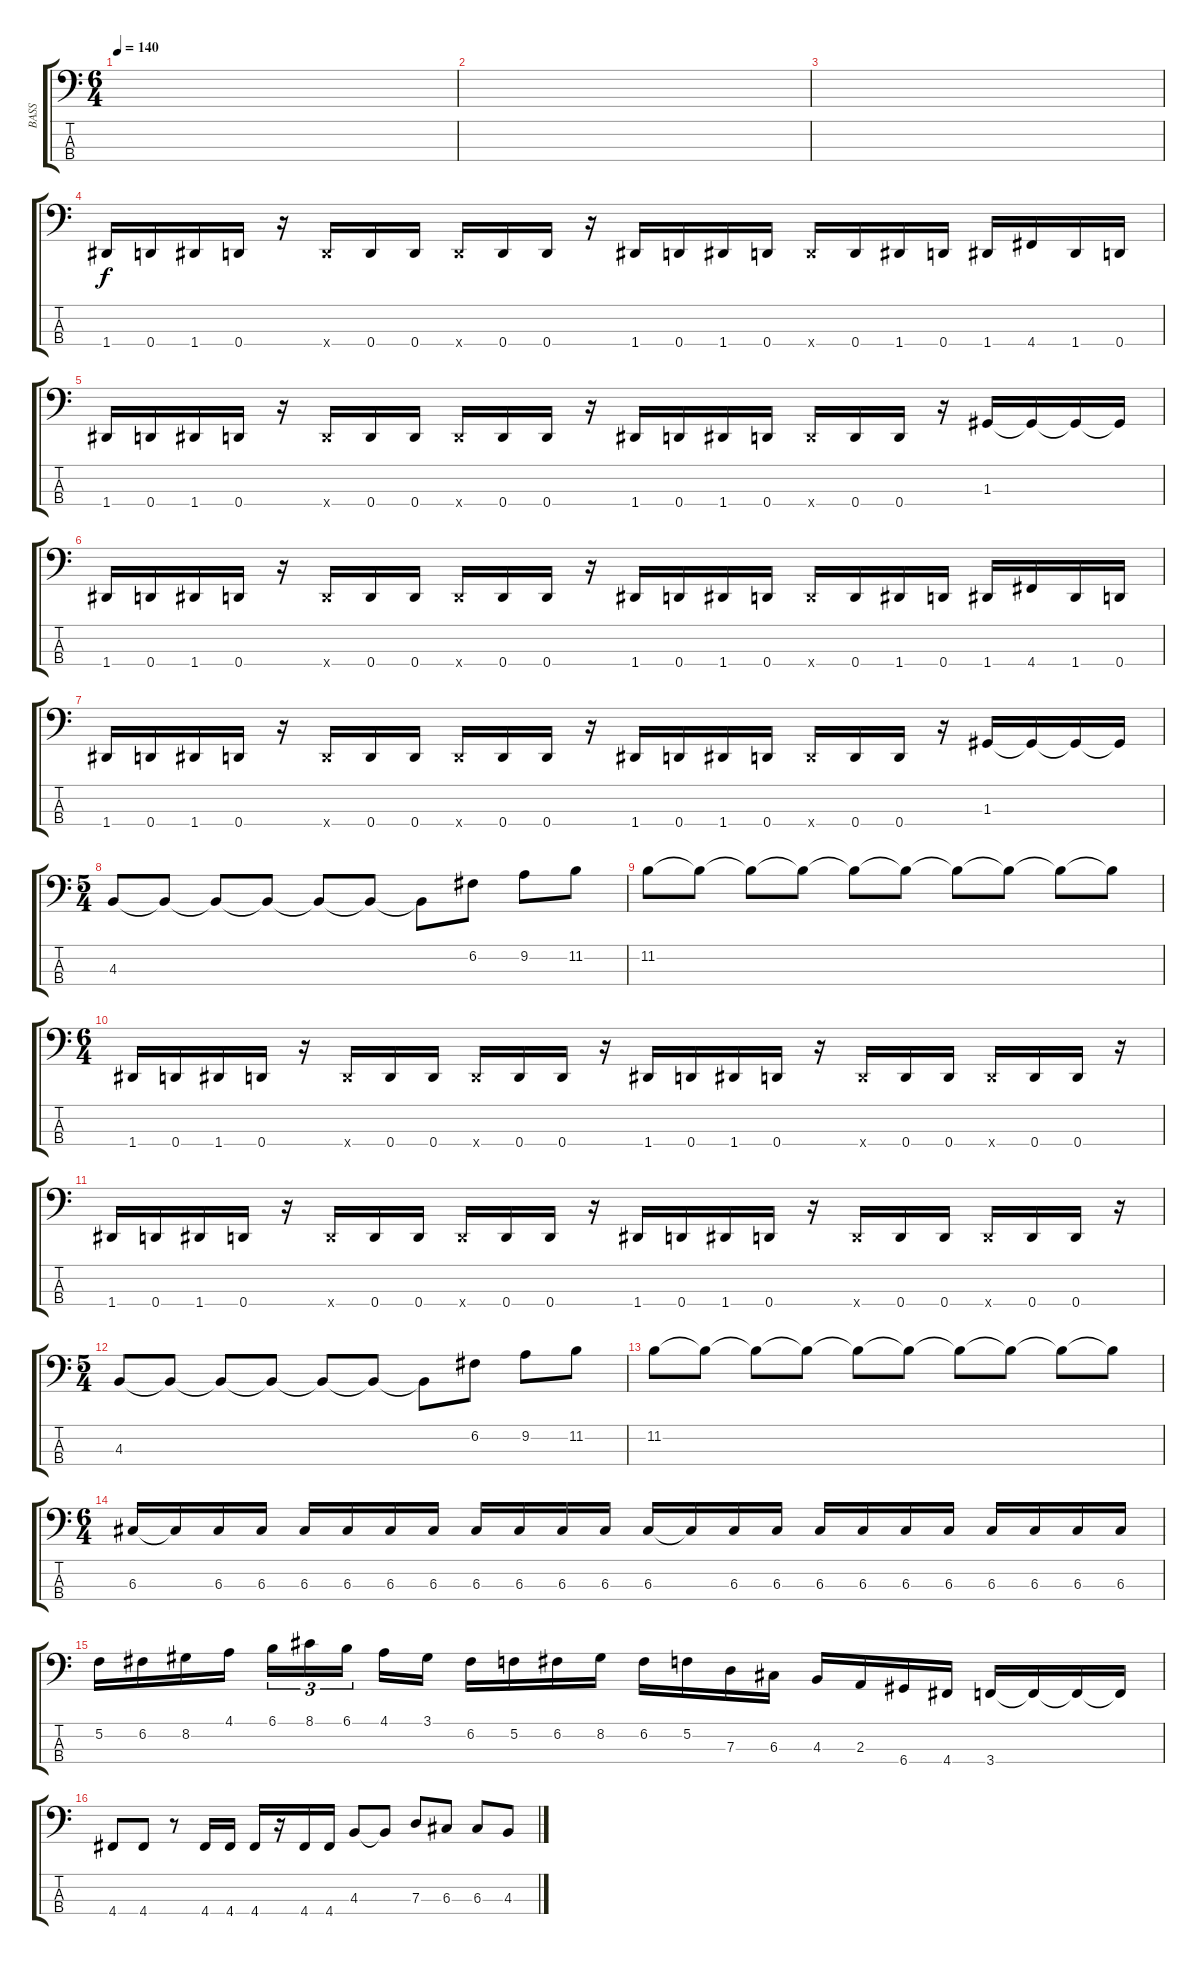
\track ("BASS" "BASS") {instrument electricbassfinger}
\staff {score tabs}
\tuning (F2 C2 G1 D1) {hide}
\ts (6 4)
\tempo 140
\clef f4
\ks c
|
|
|
1.4.16 0.4.16 1.4.16 0.4.16 r.16 0.4{x}.16 0.4.16 0.4.16 0.4{x}.16 0.4.16 0.4.16 r.16 1.4.16 0.4.16 1.4.16 0.4.16 0.4{x}.16 0.4.16 1.4.16 0.4.16 1.4.16 4.4.16 1.4.16 0.4.16 |
1.4.16 0.4.16 1.4.16 0.4.16 r.16 0.4{x}.16 0.4.16 0.4.16 0.4{x}.16 0.4.16 0.4.16 r.16 1.4.16 0.4.16 1.4.16 0.4.16 0.4{x}.16 0.4.16 0.4.16 r.16 1.3.16 1.3{t}.16 1.3{t}.16 1.3{t}.16 |
1.4.16 0.4.16 1.4.16 0.4.16 r.16 0.4{x}.16 0.4.16 0.4.16 0.4{x}.16 0.4.16 0.4.16 r.16 1.4.16 0.4.16 1.4.16 0.4.16 0.4{x}.16 0.4.16 1.4.16 0.4.16 1.4.16 4.4.16 1.4.16 0.4.16 |
1.4.16 0.4.16 1.4.16 0.4.16 r.16 0.4{x}.16 0.4.16 0.4.16 0.4{x}.16 0.4.16 0.4.16 r.16 1.4.16 0.4.16 1.4.16 0.4.16 0.4{x}.16 0.4.16 0.4.16 r.16 1.3.16 1.3{t}.16 1.3{t}.16 1.3{t}.16 |
\ts (5 4)
4.3.8 4.3{t}.8 4.3{t}.8 4.3{t}.8 4.3{t}.8 4.3{t}.8 4.3{t}.8 6.2.8 9.2.8 11.2.8 |
11.2.8 11.2{t}.8 11.2{t}.8 11.2{t}.8 11.2{t}.8 11.2{t}.8 11.2{t}.8 11.2{t}.8 11.2{t}.8 11.2{t}.8 |
\ts (6 4)
1.4.16 0.4.16 1.4.16 0.4.16 r.16 0.4{x}.16 0.4.16 0.4.16 0.4{x}.16 0.4.16 0.4.16 r.16 1.4.16 0.4.16 1.4.16 0.4.16 r.16 0.4{x}.16 0.4.16 0.4.16 0.4{x}.16 0.4.16 0.4.16 r.16 |
1.4.16 0.4.16 1.4.16 0.4.16 r.16 0.4{x}.16 0.4.16 0.4.16 0.4{x}.16 0.4.16 0.4.16 r.16 1.4.16 0.4.16 1.4.16 0.4.16 r.16 0.4{x}.16 0.4.16 0.4.16 0.4{x}.16 0.4.16 0.4.16 r.16 |
\ts (5 4)
4.3.8 4.3{t}.8 4.3{t}.8 4.3{t}.8 4.3{t}.8 4.3{t}.8 4.3{t}.8 6.2.8 9.2.8 11.2.8 |
11.2.8 11.2{t}.8 11.2{t}.8 11.2{t}.8 11.2{t}.8 11.2{t}.8 11.2{t}.8 11.2{t}.8 11.2{t}.8 11.2{t}.8 |
\ts (6 4)
6.3.16 6.3{t}.16 6.3.16 6.3.16 6.3.16 6.3.16 6.3.16 6.3.16 6.3.16 6.3.16 6.3.16 6.3.16 6.3.16 6.3{t}.16 6.3.16 6.3.16 6.3.16 6.3.16 6.3.16 6.3.16 6.3.16 6.3.16 6.3.16 6.3.16 |
5.2.16 6.2.16 8.2.16 4.1.16 6.1.16{tu (3 2)} 8.1.16{tu (3 2)} 6.1.16{tu (3 2)} 4.1.16 3.1.16 6.2.16 5.2.16 6.2.16 8.2.16 6.2.16 5.2.16 7.3.16 6.3.16 4.3.16 2.3.16 6.4.16 4.4.16 3.4.16 3.4{t}.16 3.4{t}.16 3.4{t}.16 |
4.4.8 4.4.8 r.8 4.4.16 4.4.16 4.4.16 r.16 4.4.16 4.4.16 4.3.8 4.3{t}.8 7.3.8 6.3.8 6.3.8 4.3.8
